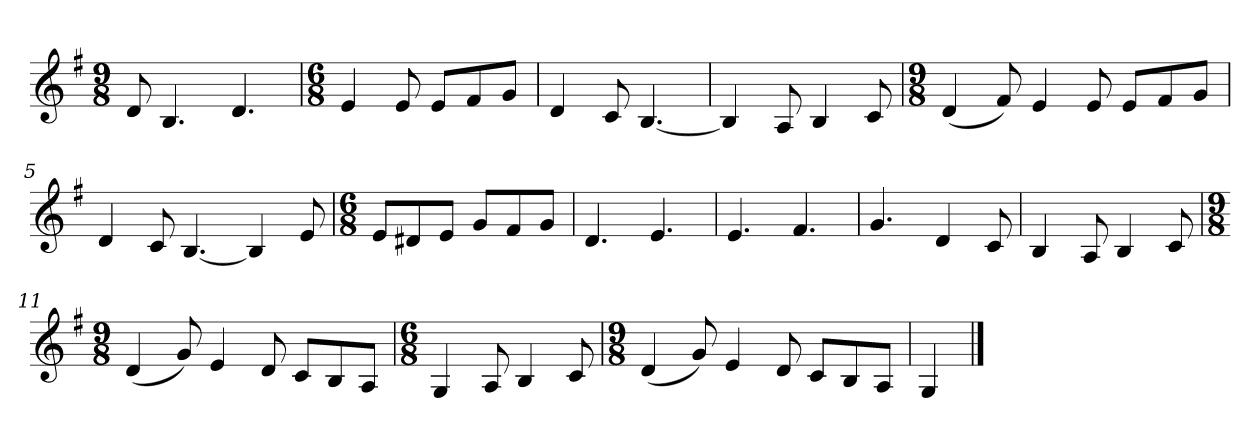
**kern
*part1
*staff1
*k[f#]
*M9/8
*MM120
=
8d
4.B
4.d
=1
*M6/8
4e
8e
8eL
8f#
8gJ
=2
4d
8c
[4.B
=3
4B]
8A
4B
8c
=4
*M9/8
(4d
8f#)
4e
8e
8eL
8f#
8gJ
=5
4d
8c
[4.B
4B]
8e
=6
*M6/8
8eL
8d#X
8eJ
8gL
8f#
8gJ
=7
4.d
4.e
=8
4.e
4.f#
=9
4.g
4d
8c
=10
4B
8A
4B
8c
=11
*M9/8
(4d
8g)
4e
8d
8cL
8B
8AJ
=12
*M6/8
4G
8A
4B
8c
=13
*M9/8
(4d
8g)
4e
8d
8cL
8B
8AJ
=14
4G
==
*-
